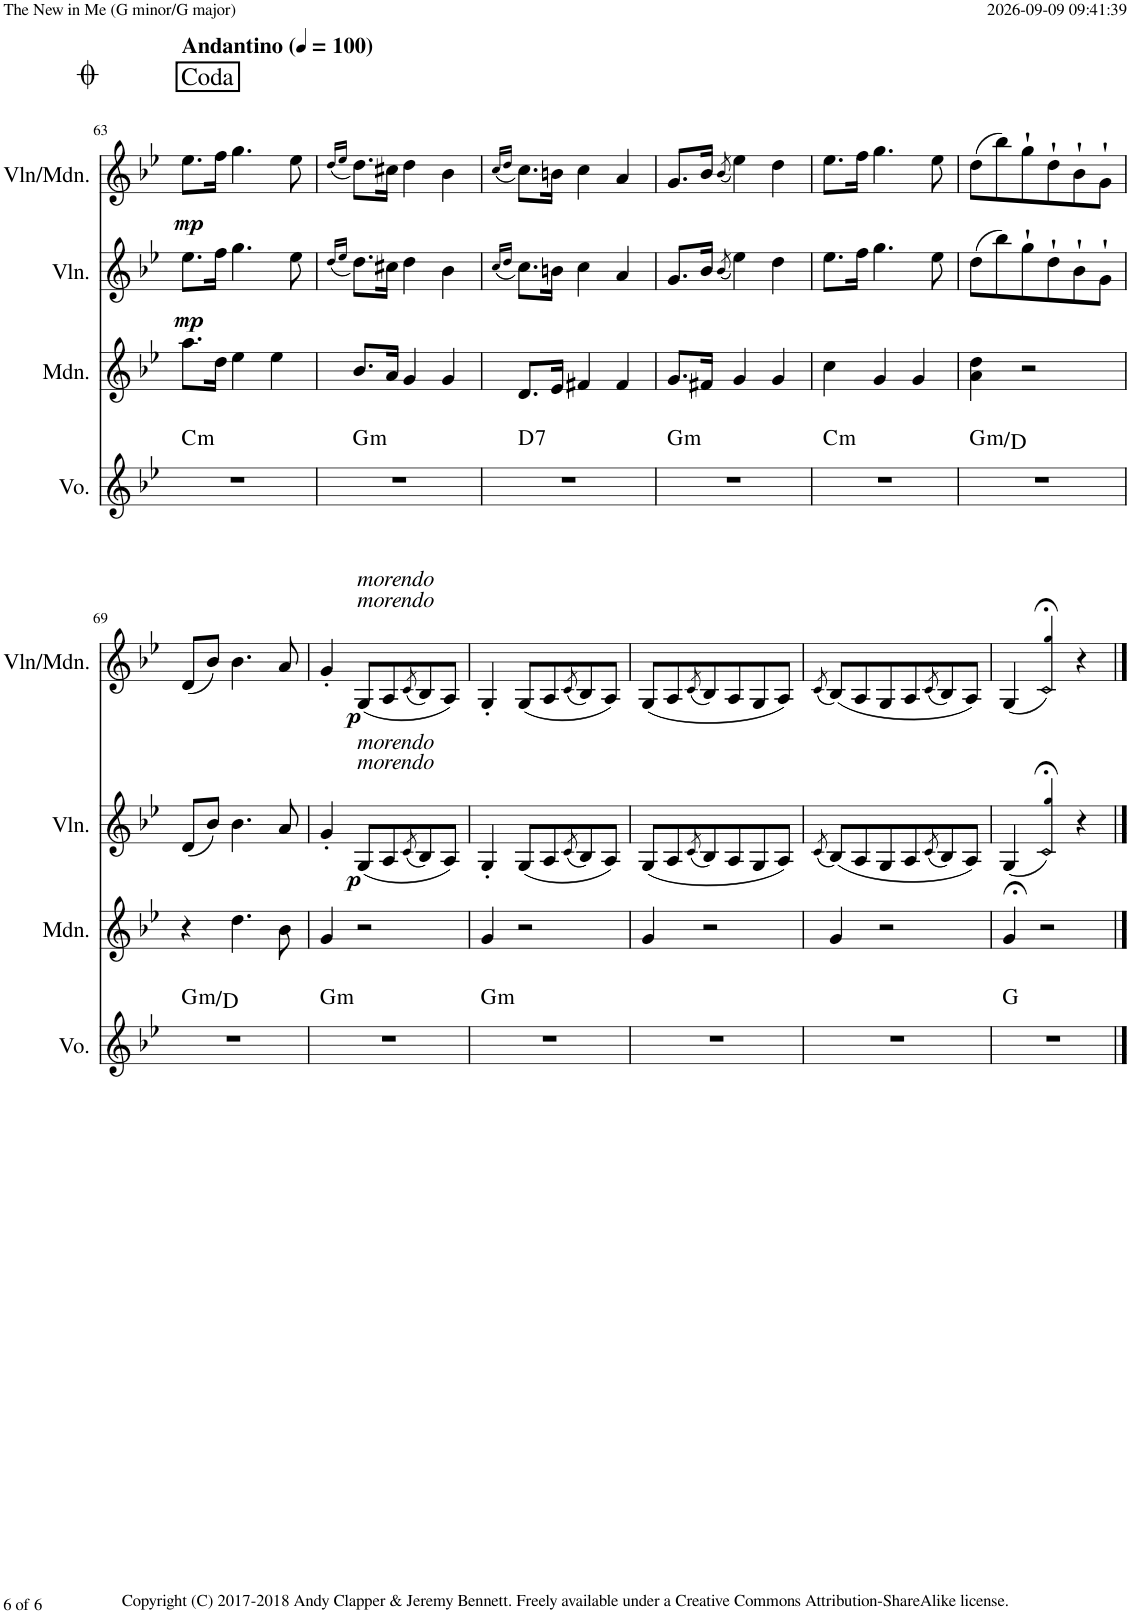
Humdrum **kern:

**kern	**harte	**kern	**kern	**dynam	**kern	**dynam
*part4	*part4	*part3	*part2	*part2	*part1	*part1
*staff4	*	*staff3	*staff2	*staff2	*staff1	*staff1
*I"Voice	*	*I"Mandolin	*I"Violin	*	*I"Violin/Mandolin	*
*I'Vo.	*	*I'Mdn.	*I'Vln.	*	*I'Vln/Mdn.	*
!!LO:PB:g=z
*clefG2	*	*clefG2	*clefG2	*	*clefG2	*
*k[b-e-]	*	*k[b-e-]	*k[b-e-]	*	*k[b-e-]	*
*M3/4	*	*M3/4	*M3/4	*	*M3/4	*
*MM100	*	*MM100	*MM100	*	*MM100	*
=63	=63	=63	=63	=63	=63	=63
!	!	!	!	!	!LO:TX:a:B:t=Andantino	!
!	!LO:H:kt=m	!	!	!LO:DY:b	!	!LO:DY:b
2.r	C:min	8.aa\L	8.ee-\L	mp	8.ee-\L	mp
.	.	16dd\Jk	16ff\Jk	.	16ff\Jk	.
.	.	4ee-\	4.gg\	.	4.gg\	.
.	.	4ee-\	.	.	.	.
.	.	.	8ee-\	.	8ee-\	.
=64	=64	=64	=64	=64	=64	=64
.	.	.	(16qdd/LL	.	(16qdd/LL	.
.	.	.	16qee-/JJ	.	16qee-/JJ	.
!	!LO:H:kt=m	!	!	!	!	!
2.r	G:min	8.b-/L	8.dd\L)	.	8.dd\L)	.
.	.	16a/Jk	16cc#X\Jk	.	16cc#X\Jk	.
.	.	4g/	4dd\	.	4dd\	.
.	.	4g/	4b-\	.	4b-\	.
=65	=65	=65	=65	=65	=65	=65
.	.	.	(16qcc/LL	.	(16qcc/LL	.
.	.	.	16qdd/JJ	.	16qdd/JJ	.
!	!LO:H:kt=7	!	!	!	!	!
2.r	D:7	8.d/L	8.cc\L)	.	8.cc\L)	.
.	.	16e-/Jk	16bn\Jk	.	16bn\Jk	.
.	.	4f#X/	4cc\	.	4cc\	.
.	.	4f#/	4a/	.	4a/	.
=66	=66	=66	=66	=66	=66	=66
!	!LO:H:kt=m	!	!	!	!	!
2.r	G:min	8.g/L	8.g/L	.	8.g/L	.
.	.	16f#X/Jk	16b-/Jk	.	16b-/Jk	.
.	.	.	(8qb-/	.	(8qb-/	.
.	.	4g/	4ee-\)	.	4ee-\)	.
.	.	4g/	4dd\	.	4dd\	.
=67	=67	=67	=67	=67	=67	=67
!	!LO:H:kt=m	!	!	!	!	!
2.r	C:min	4cc\	8.ee-\L	.	8.ee-\L	.
.	.	.	16ff\Jk	.	16ff\Jk	.
.	.	4g/	4.gg\	.	4.gg\	.
.	.	4g/	.	.	.	.
.	.	.	8ee-\	.	8ee-\	.
=68	=68	=68	=68	=68	=68	=68
!	!LO:H:kt=m	!	!	!	!	!
2.r	G:min/5	4a\ 4dd\	(8dd\L	.	(8dd\L	.
.	.	.	8bb-\)	.	8bb-\)	.
.	.	2r	8gg`\	.	8gg`\	.
.	.	.	8dd`\	.	8dd`\	.
.	.	.	8b-`\	.	8b-`\	.
.	.	.	8g`\J	.	8g`\J	.
!!LO:LB:g=z
=69	=69	=69	=69	=69	=69	=69
!	!LO:H:kt=m	!	!	!	!	!
2.r	G:min/5	4r	(8d/L	.	(8d/L	.
.	.	.	8b-/J)	.	8b-/J)	.
.	.	4.dd\	4.b-\	.	4.b-\	.
.	.	8b-\	8a/	.	8a/	.
=70	=70	=70	=70	=70	=70	=70
!	!LO:H:kt=m	!	!	!LO:DY:b	!	!LO:DY:b
2.r	G:min	4g/	4g'/	p	4g'/	p
!	!	!	!	!	!LO:TX:a:i:t=morendo	!
!	!	!	!	!	!LO:TX:a:i:t=morendo	!
!	!	!	!LO:TX:a:i:t=morendo	!	!	!
!	!	!	!LO:TX:a:i:t=morendo	!	!	!
.	.	2r	(8G/L	.	(8G/L	.
.	.	.	8A/	.	8A/	.
.	.	.	(8qc/	.	(8qc/	.
.	.	.	8B-/)	.	8B-/)	.
.	.	.	8A/J)	.	8A/J)	.
=71	=71	=71	=71	=71	=71	=71
!	!LO:H:kt=m	!	!	!	!	!
2.r	G:min	4g/	4G'/	.	4G'/	.
.	.	2r	(8G/L	.	(8G/L	.
.	.	.	8A/	.	8A/	.
.	.	.	(8qc/	.	(8qc/	.
.	.	.	8B-/)	.	8B-/)	.
.	.	.	8A/J)	.	8A/J)	.
=72	=72	=72	=72	=72	=72	=72
2.r	.	4g/	(8G/L	.	(8G/L	.
.	.	.	8A/	.	8A/	.
.	.	.	(8qc/	.	(8qc/	.
.	.	2r	8B-/)	.	8B-/)	.
.	.	.	8A/	.	8A/	.
.	.	.	8G/	.	8G/	.
.	.	.	8A/J)	.	8A/J)	.
=73	=73	=73	=73	=73	=73	=73
.	.	.	(8qc/	.	(8qc/	.
2.r	.	4g/	(8B-/L)	.	(8B-/L)	.
.	.	.	8A/	.	8A/	.
.	.	2r	8G/	.	8G/	.
.	.	.	8A/	.	8A/	.
.	.	.	(8qc/	.	(8qc/	.
.	.	.	8B-/)	.	8B-/)	.
.	.	.	8A/J)	.	8A/J)	.
=74	=74	=74	=74	=74	=74	=74
2.r	G:maj	4g;</	(4G/	.	(4G/	.
!	!	!	!LO:N:n=1:head=open	!	!LO:N:n=1:head=open	!
.	.	2r	4c/;< 4gg!/;<)	.	4c/;< 4gg!/;<)	.
.	.	.	4r	.	4r	.
==	==	==	==	==	==	==
*-	*-	*-	*-	*-	*-	*-
